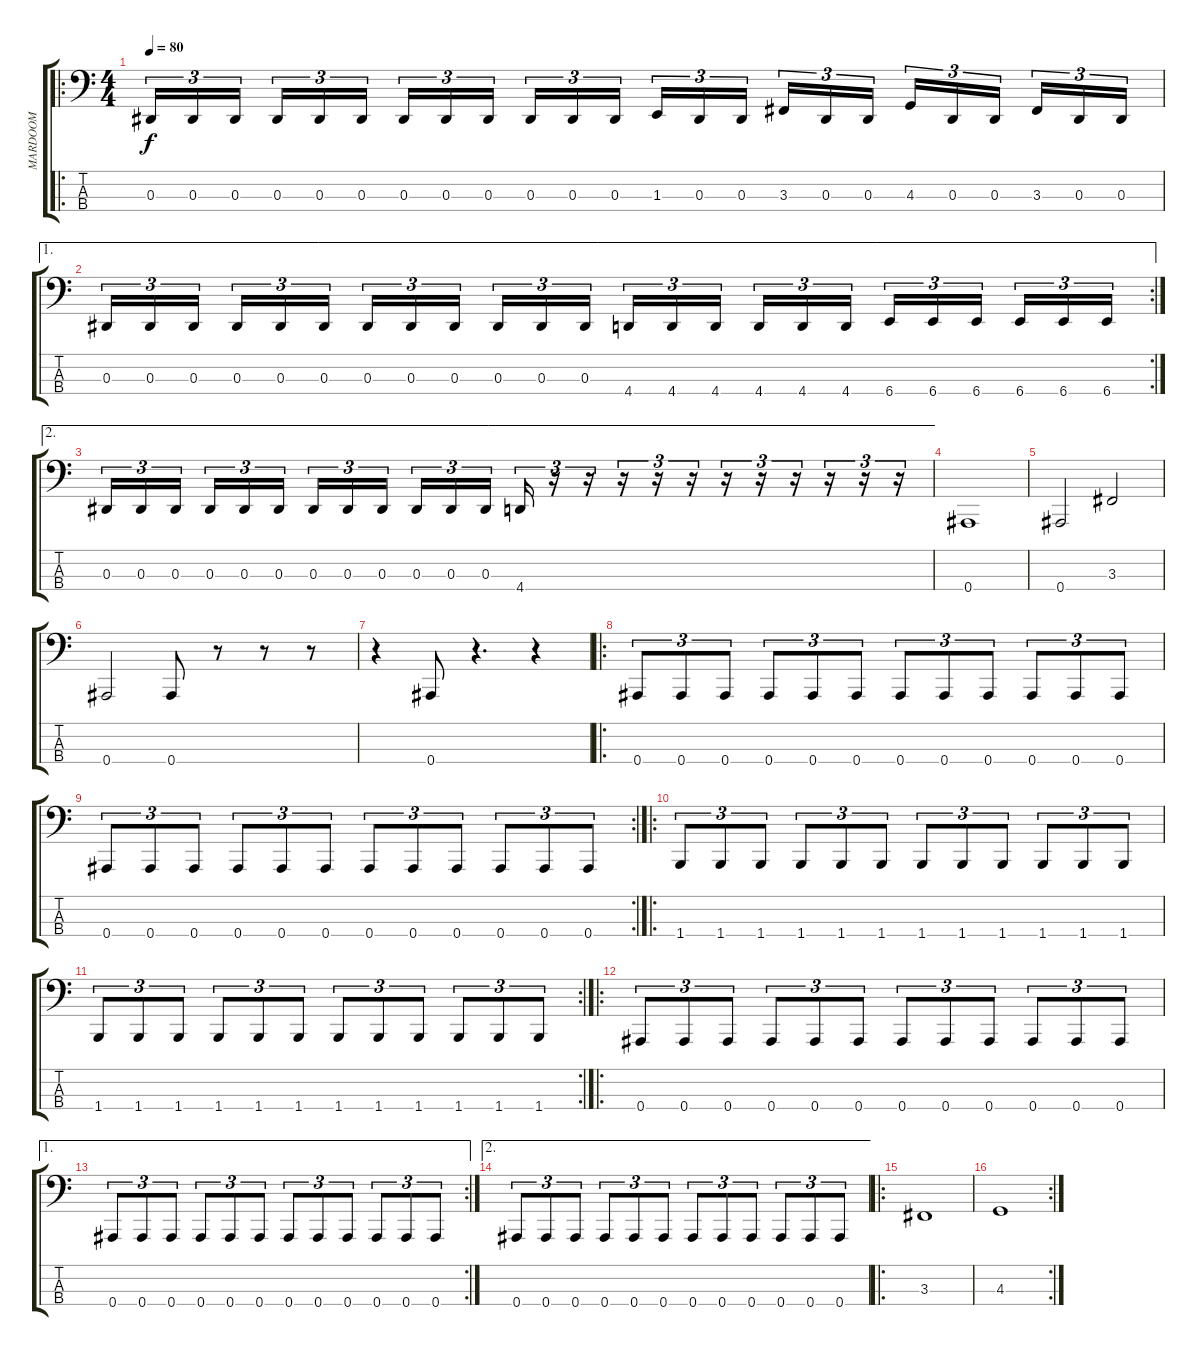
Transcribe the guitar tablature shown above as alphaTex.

\track ("MARDOOM" "MARDOOM") {instrument electricbasspick}
\staff {score tabs}
\tuning (Db2 Ab1 Eb1 Bb0) {hide}
\ro
\ts (4 4)
\tempo 80
\clef f4
\ks c
0.3.16{tu (3 2) dy f} 0.3.16{tu (3 2)} 0.3.16{tu (3 2) beam splitsecondary} 0.3.16{tu (3 2)} 0.3.16{tu (3 2)} 0.3.16{tu (3 2)} 0.3.16{tu (3 2)} 0.3.16{tu (3 2)} 0.3.16{tu (3 2) beam splitsecondary} 0.3.16{tu (3 2)} 0.3.16{tu (3 2)} 0.3.16{tu (3 2)} 1.3.16{tu (3 2)} 0.3.16{tu (3 2)} 0.3.16{tu (3 2) beam splitsecondary} 3.3.16{tu (3 2)} 0.3.16{tu (3 2)} 0.3.16{tu (3 2)} 4.3.16{tu (3 2)} 0.3.16{tu (3 2)} 0.3.16{tu (3 2) beam splitsecondary} 3.3.16{tu (3 2)} 0.3.16{tu (3 2)} 0.3.16{tu (3 2)} |
\ae 1
\rc 2
0.3.16{tu (3 2)} 0.3.16{tu (3 2)} 0.3.16{tu (3 2) beam splitsecondary} 0.3.16{tu (3 2)} 0.3.16{tu (3 2)} 0.3.16{tu (3 2)} 0.3.16{tu (3 2)} 0.3.16{tu (3 2)} 0.3.16{tu (3 2) beam splitsecondary} 0.3.16{tu (3 2)} 0.3.16{tu (3 2)} 0.3.16{tu (3 2)} 4.4.16{tu (3 2)} 4.4.16{tu (3 2)} 4.4.16{tu (3 2) beam splitsecondary} 4.4.16{tu (3 2)} 4.4.16{tu (3 2)} 4.4.16{tu (3 2)} 6.4.16{tu (3 2)} 6.4.16{tu (3 2)} 6.4.16{tu (3 2) beam splitsecondary} 6.4.16{tu (3 2)} 6.4.16{tu (3 2)} 6.4.16{tu (3 2)} |
\ae 2
0.3.16{tu (3 2)} 0.3.16{tu (3 2)} 0.3.16{tu (3 2) beam splitsecondary} 0.3.16{tu (3 2)} 0.3.16{tu (3 2)} 0.3.16{tu (3 2)} 0.3.16{tu (3 2)} 0.3.16{tu (3 2)} 0.3.16{tu (3 2) beam splitsecondary} 0.3.16{tu (3 2)} 0.3.16{tu (3 2)} 0.3.16{tu (3 2)} 4.4.16{tu (3 2)} r.16{tu (3 2)} r.16{tu (3 2)} r.16{tu (3 2)} r.16{tu (3 2)} r.16{tu (3 2)} r.16{tu (3 2)} r.16{tu (3 2)} r.16{tu (3 2)} r.16{tu (3 2)} r.16{tu (3 2)} r.16{tu (3 2)} |
0.4.1 |
0.4.2 3.3.2 |
0.4.2 0.4.8 r.8 r.8 r.8 |
r.4 0.4.8 r.4{d} r.4 |
\ro
0.4.8{tu (3 2)} 0.4.8{tu (3 2)} 0.4.8{tu (3 2)} 0.4.8{tu (3 2)} 0.4.8{tu (3 2)} 0.4.8{tu (3 2)} 0.4.8{tu (3 2)} 0.4.8{tu (3 2)} 0.4.8{tu (3 2)} 0.4.8{tu (3 2)} 0.4.8{tu (3 2)} 0.4.8{tu (3 2)} |
\rc 2
0.4.8{tu (3 2)} 0.4.8{tu (3 2)} 0.4.8{tu (3 2)} 0.4.8{tu (3 2)} 0.4.8{tu (3 2)} 0.4.8{tu (3 2)} 0.4.8{tu (3 2)} 0.4.8{tu (3 2)} 0.4.8{tu (3 2)} 0.4.8{tu (3 2)} 0.4.8{tu (3 2)} 0.4.8{tu (3 2)} |
\ro
1.4.8{tu (3 2)} 1.4.8{tu (3 2)} 1.4.8{tu (3 2)} 1.4.8{tu (3 2)} 1.4.8{tu (3 2)} 1.4.8{tu (3 2)} 1.4.8{tu (3 2)} 1.4.8{tu (3 2)} 1.4.8{tu (3 2)} 1.4.8{tu (3 2)} 1.4.8{tu (3 2)} 1.4.8{tu (3 2)} |
\rc 2
1.4.8{tu (3 2)} 1.4.8{tu (3 2)} 1.4.8{tu (3 2)} 1.4.8{tu (3 2)} 1.4.8{tu (3 2)} 1.4.8{tu (3 2)} 1.4.8{tu (3 2)} 1.4.8{tu (3 2)} 1.4.8{tu (3 2)} 1.4.8{tu (3 2)} 1.4.8{tu (3 2)} 1.4.8{tu (3 2)} |
\ro
0.4.8{tu (3 2)} 0.4.8{tu (3 2)} 0.4.8{tu (3 2)} 0.4.8{tu (3 2)} 0.4.8{tu (3 2)} 0.4.8{tu (3 2)} 0.4.8{tu (3 2)} 0.4.8{tu (3 2)} 0.4.8{tu (3 2)} 0.4.8{tu (3 2)} 0.4.8{tu (3 2)} 0.4.8{tu (3 2)} |
\ae 1
\rc 2
0.4.8{tu (3 2)} 0.4.8{tu (3 2)} 0.4.8{tu (3 2)} 0.4.8{tu (3 2)} 0.4.8{tu (3 2)} 0.4.8{tu (3 2)} 0.4.8{tu (3 2)} 0.4.8{tu (3 2)} 0.4.8{tu (3 2)} 0.4.8{tu (3 2)} 0.4.8{tu (3 2)} 0.4.8{tu (3 2)} |
\ae 2
0.4.8{tu (3 2)} 0.4.8{tu (3 2)} 0.4.8{tu (3 2)} 0.4.8{tu (3 2)} 0.4.8{tu (3 2)} 0.4.8{tu (3 2)} 0.4.8{tu (3 2)} 0.4.8{tu (3 2)} 0.4.8{tu (3 2)} 0.4.8{tu (3 2)} 0.4.8{tu (3 2)} 0.4.8{tu (3 2)} |
\ro
3.3.1 |
\rc 2
4.3.1
